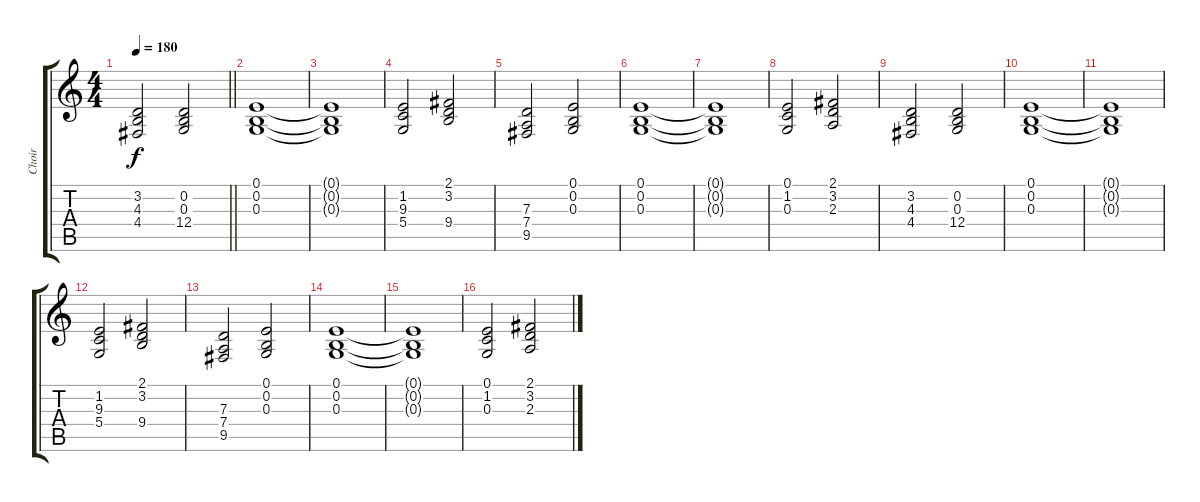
\track ("Choir" "Choir") {instrument choiraahs}
\staff {score tabs}
\tuning (E4 B3 G3 D3 A2 E2) {hide}
\ts (4 4)
\tempo 180
\clef g2
\barLineRight lightlight
\ks c
(3.2 4.3 4.4).2{dy f} (0.2 0.3 12.4).2 |
(0.1 0.2 0.3).1 |
(0.1{t} 0.2{t} 0.3{t}).1 |
(1.2 9.3 5.4).2 (2.1 3.2 9.4).2 |
(7.3 7.4 9.5).2 (0.1 0.2 0.3).2 |
(0.1 0.2 0.3).1 |
(0.1{t} 0.2{t} 0.3{t}).1 |
(0.1 1.2 0.3).2 (2.1 3.2 2.3).2 |
(3.2 4.3 4.4).2 (0.2 0.3 12.4).2 |
(0.1 0.2 0.3).1 |
(0.1{t} 0.2{t} 0.3{t}).1 |
(1.2 9.3 5.4).2 (2.1 3.2 9.4).2 |
(7.3 7.4 9.5).2 (0.1 0.2 0.3).2 |
(0.1 0.2 0.3).1 |
(0.1{t} 0.2{t} 0.3{t}).1 |
(0.1 1.2 0.3).2 (2.1 3.2 2.3).2
